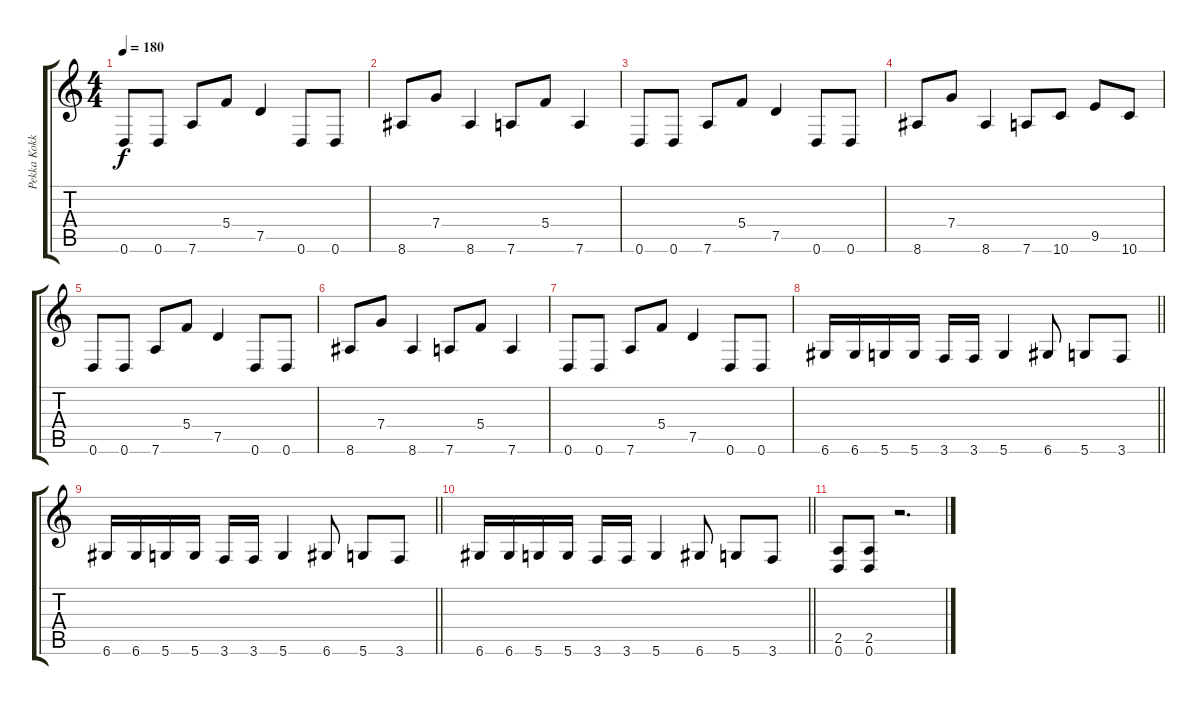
\track ("Pekka Kokko" "Pekka Kokk") {instrument distortionguitar}
\staff {score tabs}
\tuning (D4 A3 F3 C3 G2 D2) {hide}
\ts (4 4)
\tempo 180
\clef g2
\ks c
0.6.8{dy f} 0.6.8 7.6.8 5.4.8 7.5.4 0.6.8 0.6.8 |
8.6.8 7.4.8 8.6.4 7.6.8 5.4.8 7.6.4 |
0.6.8 0.6.8 7.6.8 5.4.8 7.5.4 0.6.8 0.6.8 |
8.6.8 7.4.8 8.6.4 7.6.8 10.6.8 9.5.8 10.6.8 |
0.6.8 0.6.8 7.6.8 5.4.8 7.5.4 0.6.8 0.6.8 |
8.6.8 7.4.8 8.6.4 7.6.8 5.4.8 7.6.4 |
0.6.8 0.6.8 7.6.8 5.4.8 7.5.4 0.6.8 0.6.8 |
\barLineRight lightlight
6.6.16 6.6.16 5.6.16 5.6.16 3.6.16 3.6.16 5.6.4 6.6.8 5.6.8 3.6.8 |
\barLineRight lightlight
6.6.16 6.6.16 5.6.16 5.6.16 3.6.16 3.6.16 5.6.4 6.6.8 5.6.8 3.6.8 |
\barLineRight lightlight
6.6.16 6.6.16 5.6.16 5.6.16 3.6.16 3.6.16 5.6.4 6.6.8 5.6.8 3.6.8 |
(2.5 0.6).8 (2.5 0.6).8 r.2{d}
